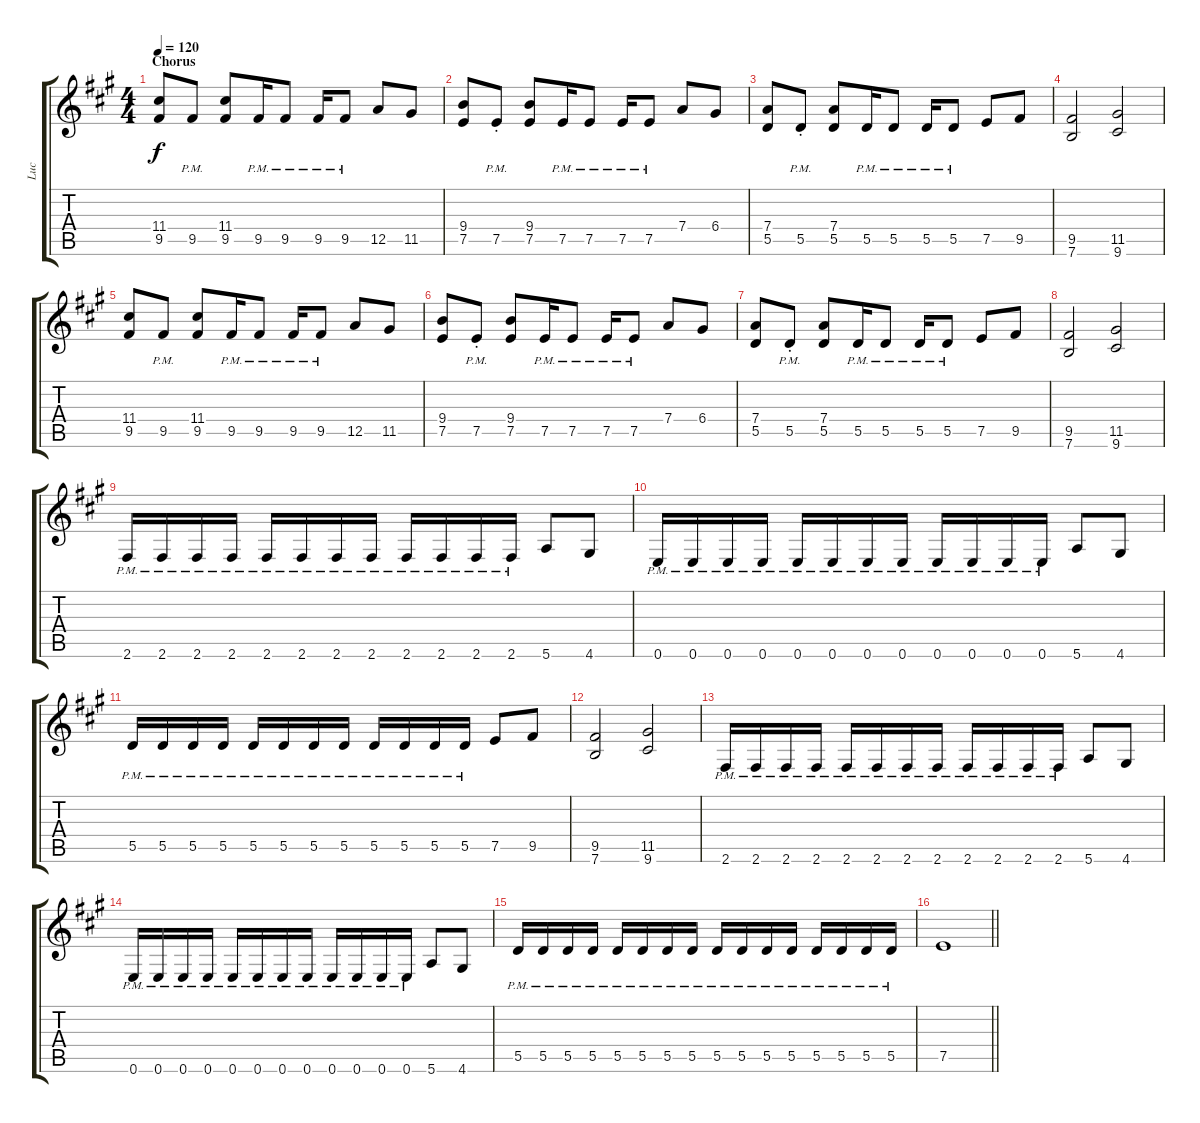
\track ("Luc" "Luc") {instrument distortionguitar}
\staff {score tabs}
\tuning (E4 B3 G3 D3 A2 E2) {hide}
\ts (4 4)
\section ("" "Chorus")
\tempo 120
\clef g2
\ks f#minor
(11.4 9.5).8{dy f} 9.5{pm}.8 (11.4 9.5).8 9.5{pm}.16 9.5{pm}.8 9.5{pm}.16 9.5{pm}.8 12.5.8 11.5.8 |
(9.4 7.5).8 7.5{pm st}.8 (9.4 7.5).8 7.5{pm}.16 7.5{pm}.8 7.5{pm}.16 7.5{pm}.8 7.4.8 6.4.8 |
(7.4 5.5).8 5.5{pm st}.8 (7.4 5.5).8 5.5{pm}.16 5.5{pm}.8 5.5{pm}.16 5.5{pm}.8 7.5.8 9.5.8 |
(9.5 7.6).2 (11.5 9.6).2 |
(11.4 9.5).8 9.5{pm}.8 (11.4 9.5).8 9.5{pm}.16 9.5{pm}.8 9.5{pm}.16 9.5{pm}.8 12.5.8 11.5.8 |
(9.4 7.5).8 7.5{pm st}.8 (9.4 7.5).8 7.5{pm}.16 7.5{pm}.8 7.5{pm}.16 7.5{pm}.8 7.4.8 6.4.8 |
(7.4 5.5).8 5.5{pm st}.8 (7.4 5.5).8 5.5{pm}.16 5.5{pm}.8 5.5{pm}.16 5.5{pm}.8 7.5.8 9.5.8 |
(9.5 7.6).2 (11.5 9.6).2 |
2.6{pm}.16 2.6{pm}.16 2.6{pm}.16 2.6{pm}.16 2.6{pm}.16 2.6{pm}.16 2.6{pm}.16 2.6{pm}.16 2.6{pm}.16 2.6{pm}.16 2.6{pm}.16 2.6{pm}.16 5.6.8 4.6.8 |
0.6{pm}.16 0.6{pm}.16 0.6{pm}.16 0.6{pm}.16 0.6{pm}.16 0.6{pm}.16 0.6{pm}.16 0.6{pm}.16 0.6{pm}.16 0.6{pm}.16 0.6{pm}.16 0.6{pm}.16 5.6.8 4.6.8 |
5.5{pm}.16 5.5{pm}.16 5.5{pm}.16 5.5{pm}.16 5.5{pm}.16 5.5{pm}.16 5.5{pm}.16 5.5{pm}.16 5.5{pm}.16 5.5{pm}.16 5.5{pm}.16 5.5{pm}.16 7.5.8 9.5.8 |
(9.5 7.6).2 (11.5 9.6).2 |
2.6{pm}.16 2.6{pm}.16 2.6{pm}.16 2.6{pm}.16 2.6{pm}.16 2.6{pm}.16 2.6{pm}.16 2.6{pm}.16 2.6{pm}.16 2.6{pm}.16 2.6{pm}.16 2.6{pm}.16 5.6.8 4.6.8 |
0.6{pm}.16 0.6{pm}.16 0.6{pm}.16 0.6{pm}.16 0.6{pm}.16 0.6{pm}.16 0.6{pm}.16 0.6{pm}.16 0.6{pm}.16 0.6{pm}.16 0.6{pm}.16 0.6{pm}.16 5.6.8 4.6.8 |
5.5{pm}.16 5.5{pm}.16 5.5{pm}.16 5.5{pm}.16 5.5{pm}.16 5.5{pm}.16 5.5{pm}.16 5.5{pm}.16 5.5{pm}.16 5.5{pm}.16 5.5{pm}.16 5.5{pm}.16 5.5{pm}.16 5.5{pm}.16 5.5{pm}.16 5.5{pm}.16 |
\barLineRight lightlight
7.5.1
